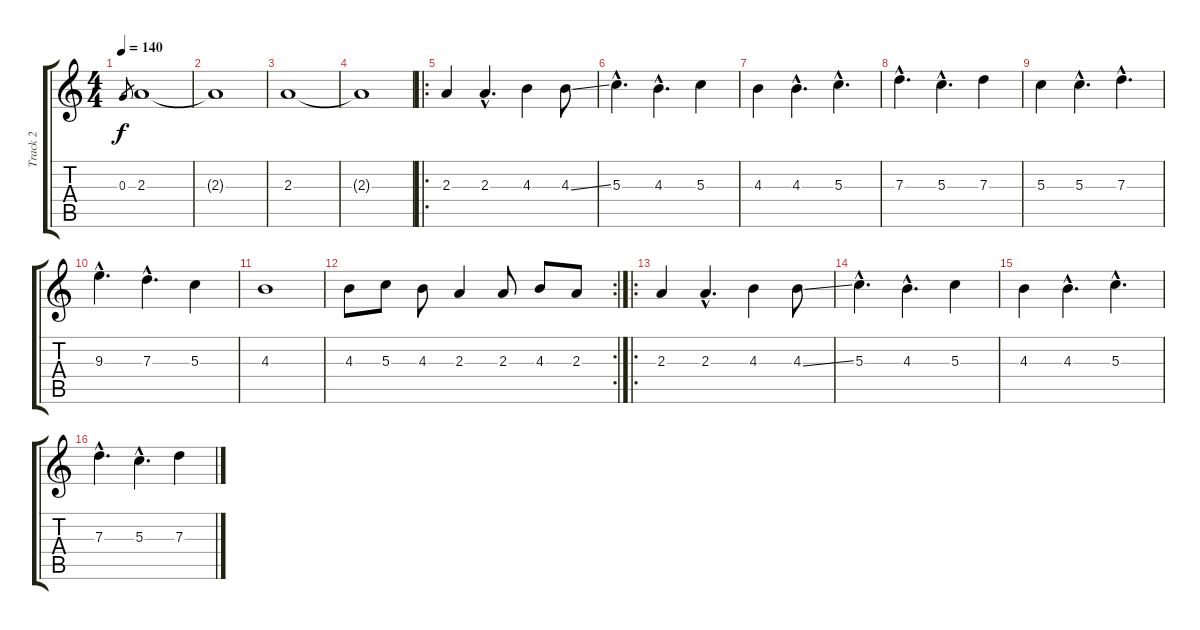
\track ("Track 2" "Track 2") {instrument acousticguitarnylon}
\staff {score tabs}
\tuning (E4 B3 G3 D3 A2 E2) {hide}
\ts (4 4)
\tempo 140
\clef g2
\ks c
0.3.8{gr dy f instrument acousticguitarnylon} 2.3.1 |
2.3{t}.1 |
2.3.1 |
2.3{t}.1 |
\ro
2.3.4 2.3{hac}.4{d} 4.3.4 4.3{ss}.8 |
5.3{hac}.4{d} 4.3{hac}.4{d} 5.3.4 |
4.3.4 4.3{hac}.4{d} 5.3{hac}.4{d} |
7.3{hac}.4{d} 5.3{hac}.4{d} 7.3.4 |
5.3.4 5.3{hac}.4{d} 7.3{hac}.4{d} |
9.3{hac}.4{d} 7.3{hac}.4{d} 5.3.4 |
4.3.1 |
\rc 2
4.3.8 5.3.8 4.3.8 2.3.4 2.3.8 4.3.8 2.3.8 |
\ro
2.3.4 2.3{hac}.4{d} 4.3.4 4.3{ss}.8 |
5.3{hac}.4{d} 4.3{hac}.4{d} 5.3.4 |
4.3.4 4.3{hac}.4{d} 5.3{hac}.4{d} |
7.3{hac}.4{d} 5.3{hac}.4{d} 7.3.4
